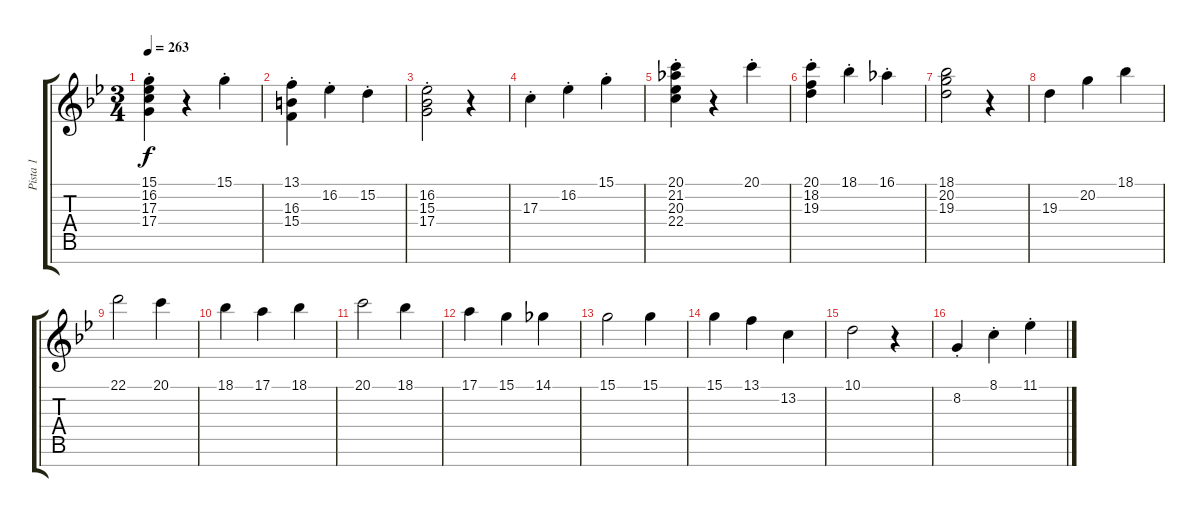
\track ("Pista 1" "Pista 1") {instrument acousticgrandpiano}
\staff {score tabs}
\tuning (E4 B3 G3 D3 A2 E2 B1) {hide}
\ts (3 4)
\tempo 263
\clef g2
\ks bb
(15.1{st} 16.2{st} 17.3{st} 17.4{st}).4{dy f} r.4 15.1{st}.4 |
(13.1{st} 16.3{st} 15.4{st}).4 16.2{st}.4 15.2{st}.4 |
(16.2{st} 15.3{st} 17.4{st}).2 r.4 |
17.3{st}.4 16.2{st}.4 15.1{st}.4 |
(20.1{st} 21.2{st} 20.3{st} 22.4{st}).4 r.4 20.1{st}.4 |
(20.1{st} 18.2{st} 19.3{st}).4 18.1{st}.4 16.1{st}.4 |
(18.1 20.2 19.3).2 r.4 |
19.3.4 20.2.4 18.1.4 |
22.1.2 20.1.4 |
18.1.4 17.1.4 18.1.4 |
20.1.2 18.1.4 |
17.1.4 15.1.4 14.1.4 |
15.1.2 15.1.4 |
15.1.4 13.1.4 13.2.4 |
10.1.2 r.4 |
8.2{st}.4 8.1{st}.4 11.1{st}.4
